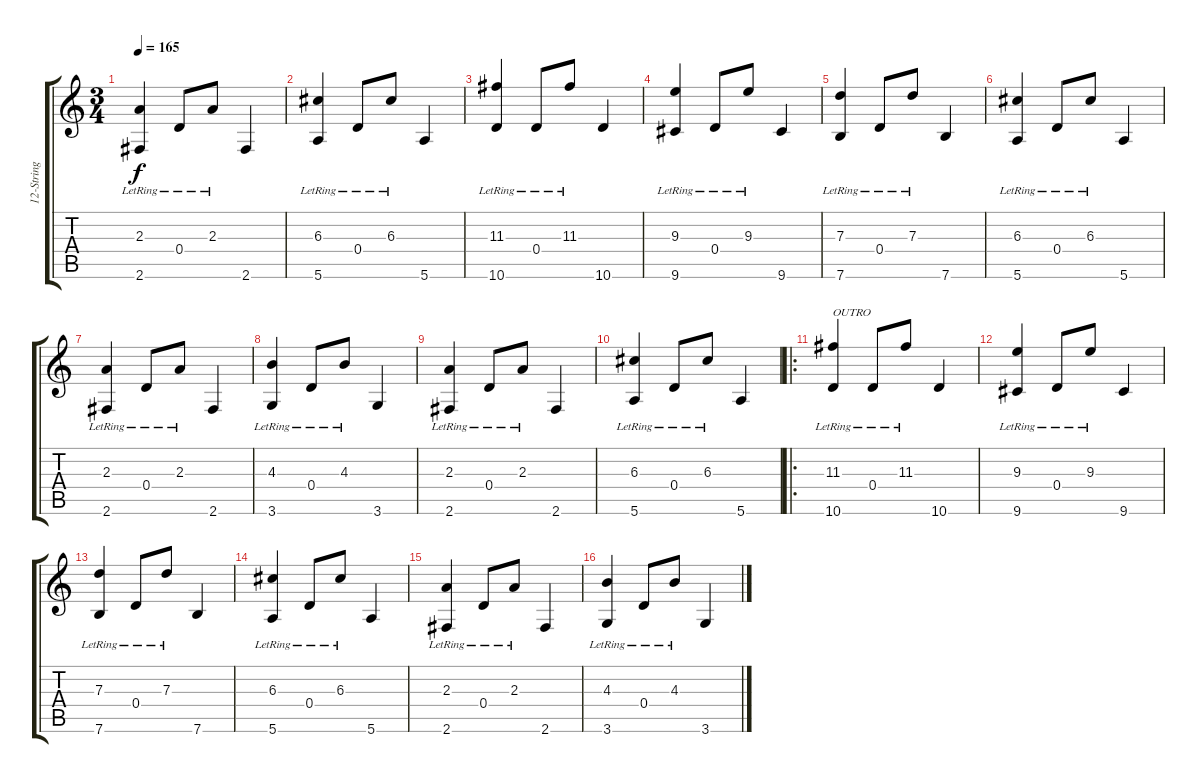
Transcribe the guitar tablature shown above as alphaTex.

\track ("12-String Rythym" "12-String ") {instrument acousticguitarsteel}
\staff {score tabs}
\tuning (E4 B3 G3 D3 A2 E2) {hide}
\ts (3 4)
\tempo 165
\clef g2
\ks c
(2.3 2.6{lr}).4{dy f} 0.4{lr}.8 2.3{lr}.8 2.6.4 |
(6.3 5.6{lr}).4 0.4{lr}.8 6.3{lr}.8 5.6.4 |
(11.3 10.6{lr}).4 0.4{lr}.8 11.3{lr}.8 10.6.4 |
(9.3 9.6{lr}).4 0.4{lr}.8 9.3{lr}.8 9.6.4 |
(7.3 7.6{lr}).4 0.4{lr}.8 7.3{lr}.8 7.6.4 |
(6.3 5.6{lr}).4 0.4{lr}.8 6.3{lr}.8 5.6.4 |
(2.3 2.6{lr}).4 0.4{lr}.8 2.3{lr}.8 2.6.4 |
(4.3 3.6{lr}).4 0.4{lr}.8 4.3{lr}.8 3.6.4 |
(2.3 2.6{lr}).4 0.4{lr}.8 2.3{lr}.8 2.6.4 |
(6.3 5.6{lr}).4 0.4{lr}.8 6.3{lr}.8 5.6.4 |
\ro
(11.3 10.6{lr}).4{txt "OUTRO"} 0.4{lr}.8 11.3{lr}.8 10.6.4 |
(9.3 9.6{lr}).4 0.4{lr}.8 9.3{lr}.8 9.6.4 |
(7.3 7.6{lr}).4 0.4{lr}.8 7.3{lr}.8 7.6.4 |
(6.3 5.6{lr}).4 0.4{lr}.8 6.3{lr}.8 5.6.4 |
(2.3 2.6{lr}).4 0.4{lr}.8 2.3{lr}.8 2.6.4 |
(4.3 3.6{lr}).4 0.4{lr}.8 4.3{lr}.8 3.6.4
